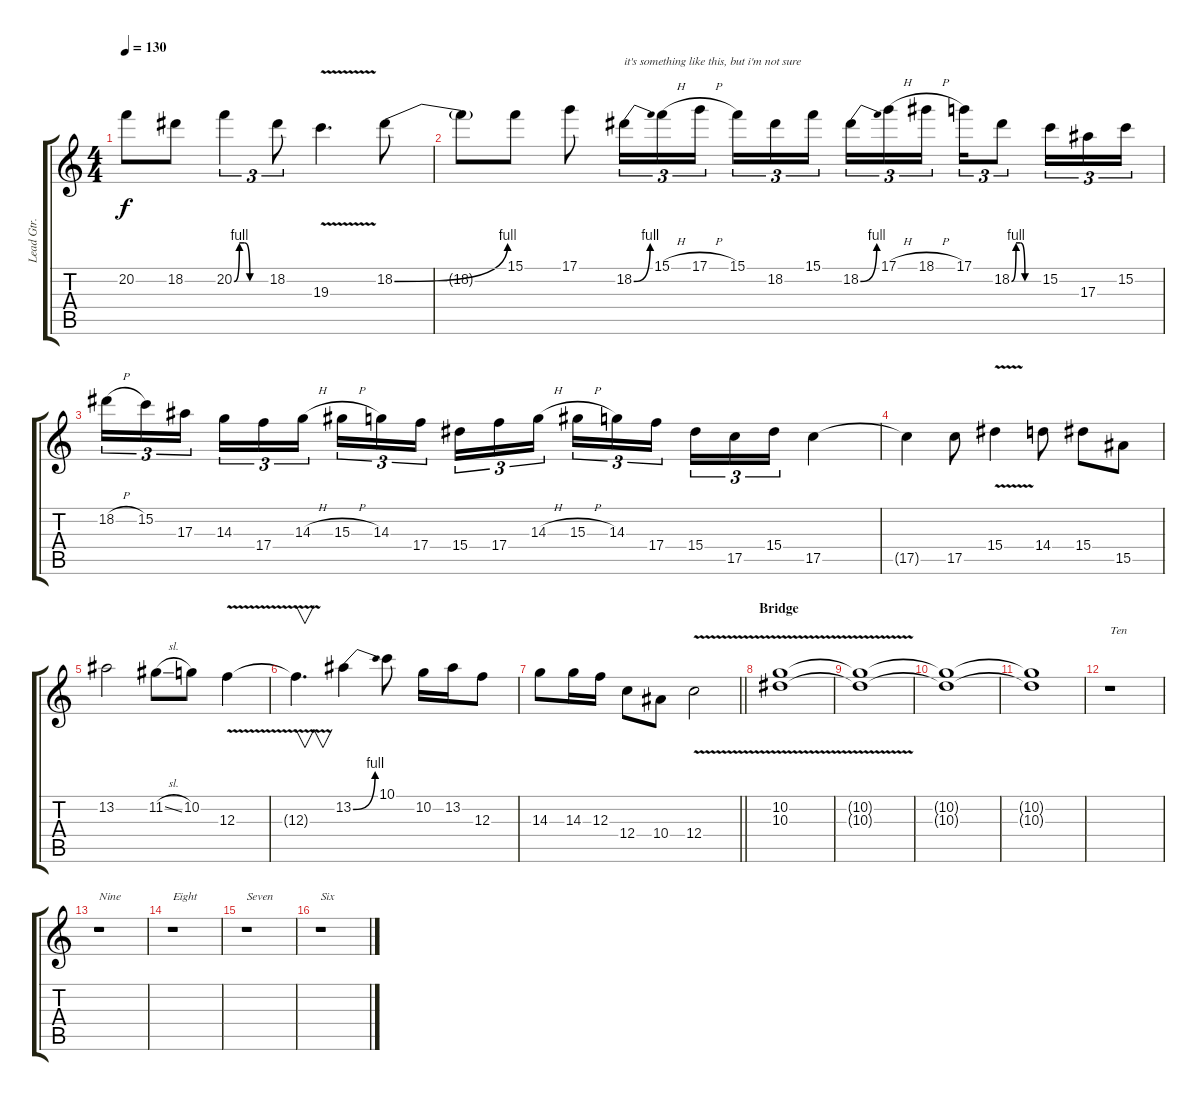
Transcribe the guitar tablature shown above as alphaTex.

\track ("Lead Gtr." "Lead Gtr.") {instrument distortionguitar}
\staff {score tabs}
\tuning (D4 A3 F3 C3 G2 C2) {hide}
\ts (4 4)
\tempo 130
\clef g2
\ks c
20.2{t}.8{dy f} 18.2.8 20.2{be (custom 0 0 10 4 20 4 30 0 60 0)}.4{tu (3 2)} 18.2.8{tu (3 2)} 19.3{v}.4{d} 18.2{be (bend 0 0 60 4)}.8 |
18.2{t}.8 15.1.8 17.1.8 18.2{be (bend 0 0 60 4)}.16{tu (3 2) txt "it's something like this, but i'm not sure"} 15.1{h}.16{tu (3 2)} 17.1{h}.16{tu (3 2)} 15.1.16{tu (3 2)} 18.2.16{tu (3 2)} 15.1.16{tu (3 2) beam splitsecondary} 18.2{be (bend 0 0 60 4)}.16{tu (3 2)} 17.1{h}.16{tu (3 2)} 18.1{h}.16{tu (3 2)} 17.1.16{tu (3 2)} 18.2{be (custom 0 0 10 4 20 4 30 0 60 0)}.8{tu (3 2)} 15.2.16{tu (3 2)} 17.3.16{tu (3 2)} 15.2.16{tu (3 2)} |
18.2{h}.16{tu (3 2)} 15.2.16{tu (3 2)} 17.3.16{tu (3 2) beam splitsecondary} 14.3.16{tu (3 2)} 17.4.16{tu (3 2)} 14.3{h}.16{tu (3 2)} 15.3{h}.16{tu (3 2)} 14.3.16{tu (3 2)} 17.4.16{tu (3 2) beam splitsecondary} 15.4.16{tu (3 2)} 17.4.16{tu (3 2)} 14.3{h}.16{tu (3 2)} 15.3{h}.16{tu (3 2)} 14.3.16{tu (3 2)} 17.4.16{tu (3 2) beam splitsecondary} 15.4.16{tu (3 2)} 17.5.16{tu (3 2)} 15.4.16{tu (3 2)} 17.5.4 |
17.5{t}.4 17.5.8 15.4{v}.4 14.4.8 15.4.8 15.5.8 |
13.2.2 11.2{sl}.8 10.2.8 12.3{v}.4 |
12.3{t}.4{v d} 13.2{be (bend 0 0 60 4)}.4 10.1.8 10.2.16 13.2.16 12.3.8 |
\barLineRight lightlight
14.3.8 14.3.16 12.3.16 12.4.8 10.4.8 12.4{v}.2 |
\section ("" "Bridge")
(10.2{v} 10.3{v}).1 |
(10.2{t} 10.3{t}).1 |
(10.2{t} 10.3{t}).1 |
(10.2{t} 10.3{t}).1 |
r.1{txt "Ten"} |
r.1{txt "Nine"} |
r.1{txt "Eight"} |
r.1{txt "Seven"} |
r.1{txt "Six"}
